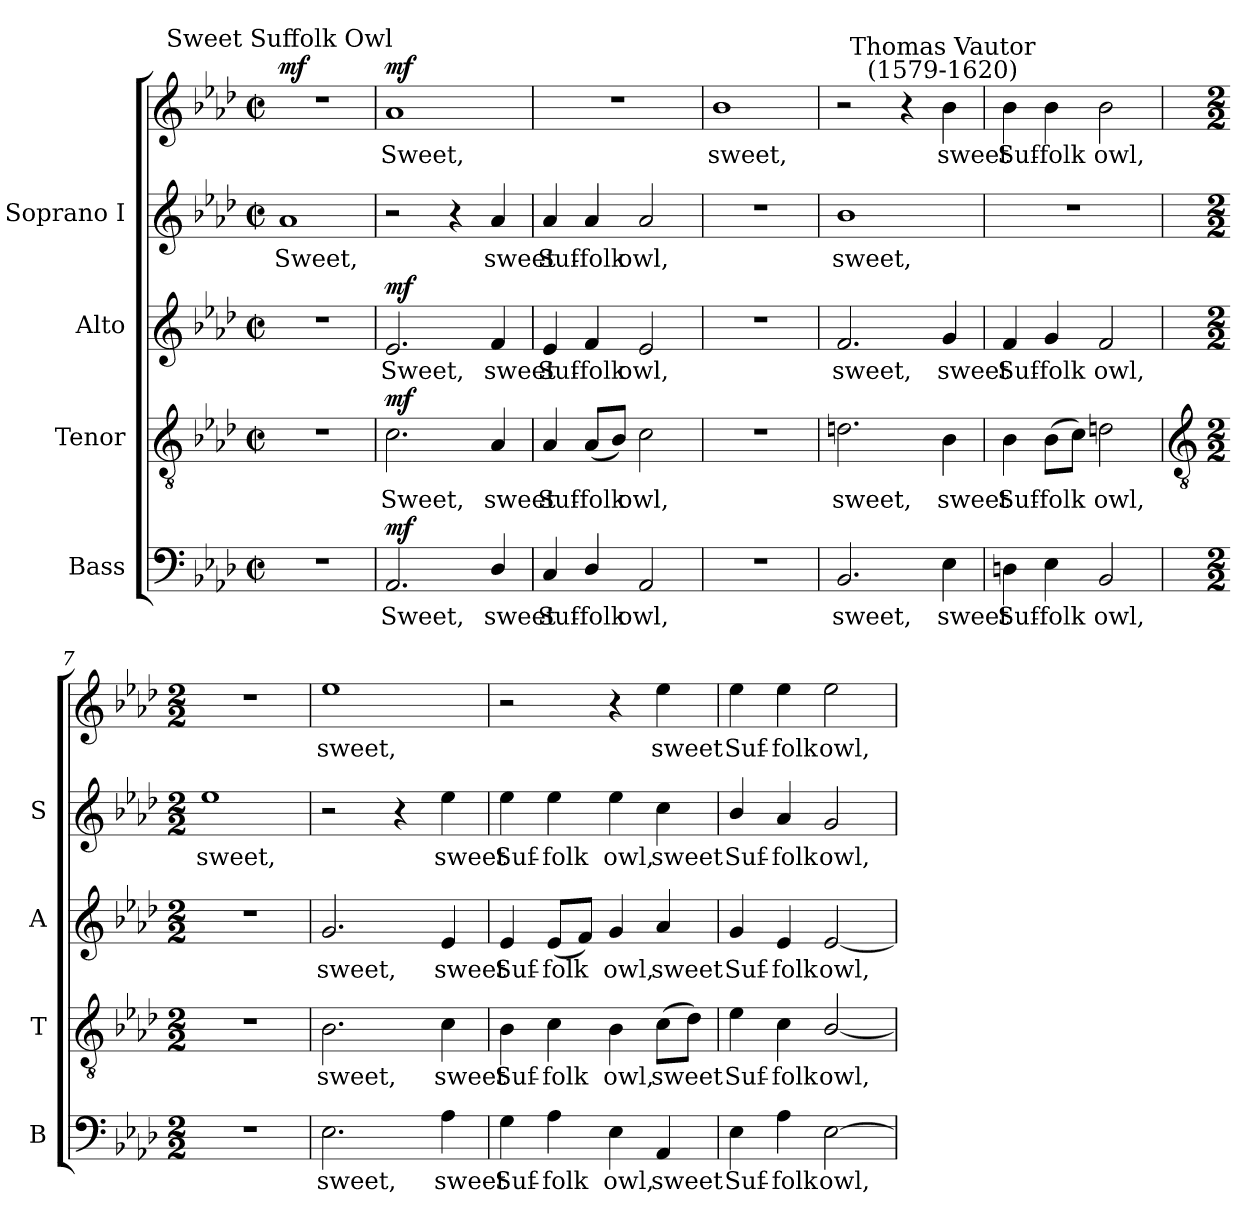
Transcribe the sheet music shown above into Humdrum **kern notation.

**kern	**text	**dynam	**kern	**text	**dynam	**kern	**text	**dynam	**kern	**text	**kern	**text	**dynam
*part4	*part4	*part4	*part3	*part3	*part3	*part2	*part2	*part2	*part1	*part1	*part1	*part1	*part1
*staff5	*staff5	*staff5	*staff4	*staff4	*staff4	*staff3	*staff3	*staff3	*staff2	*staff2	*staff1	*staff1	*staff1/2
*I"Bass	*	*	*I"Tenor	*	*	*I"Alto	*	*	*I"Soprano I	*	*	*	*
*I'B	*	*	*I'T	*	*	*I'A	*	*	*I'S	*	*	*	*
*clefF4	*	*	*clefGv2	*	*	*clefG2	*	*	*clefG2	*	*clefG2	*	*
*k[b-e-a-d-]	*	*	*k[b-e-a-d-]	*	*	*k[b-e-a-d-]	*	*	*k[b-e-a-d-]	*	*k[b-e-a-d-]	*	*
*A-:	*	*	*A-:	*	*	*A-:	*	*	*A-:	*	*A-:	*	*
*M2/2	*	*	*M2/2	*	*	*M2/2	*	*	*M2/2	*	*M2/2	*	*
*met(c|)	*	*	*met(c|)	*	*	*met(c|)	*	*	*met(c|)	*	*met(c|)	*	*
=1	=1	=1	=1	=1	=1	=1	=1	=1	=1	=1	=1	=1	=1
!	!	!	!	!	!	!	!	!	!	!	!LO:TX:a:cj:t=Sweet Suffolk Owl	!	!
!	!	!	!	!	!	!	!	!	!	!LO:LY:b	!	!	!LO:DY:b=2
1r	.	.	1r	.	.	1r	.	.	1a-	Sweet,	1r	.	mf
=2	=2	=2	=2	=2	=2	=2	=2	=2	=2	=2	=2	=2	=2
!	!LO:LY:b	!LO:DY:b	!	!LO:LY:b	!LO:DY:b	!	!LO:LY:b	!LO:DY:b	!	!	!	!LO:LY:b	!LO:DY:b
2.AA-	Sweet,	mf	2.c	Sweet,	mf	2.e-	Sweet,	mf	2r	.	1a-	Sweet,	mf
.	.	.	.	.	.	.	.	.	4r	.	.	.	.
!	!LO:LY:b	!	!	!LO:LY:b	!	!	!LO:LY:b	!	!	!LO:LY:b	!	!	!
4D-/	sweet	.	4A-	sweet	.	4f	sweet	.	4a-	sweet	.	.	.
=3	=3	=3	=3	=3	=3	=3	=3	=3	=3	=3	=3	=3	=3
!	!LO:LY:b	!	!	!LO:LY:b	!	!	!LO:LY:b	!	!	!LO:LY:b	!	!	!
4C	Suf-	.	4A-	Suf-	.	4e-	Suf-	.	4a-	Suf-	1r	.	.
!	!LO:LY:b	!	!	!LO:LY:b	!	!	!LO:LY:b	!	!	!LO:LY:b	!	!	!
4D-/	-folk	.	(<8A-L	-folk	.	4f	-folk	.	4a-	-folk	.	.	.
.	.	.	8B-J)	.	.	.	.	.	.	.	.	.	.
!	!LO:LY:b	!	!	!LO:LY:b	!	!	!LO:LY:b	!	!	!LO:LY:b	!	!	!
2AA-	owl,	.	2c	owl,	.	2e-	owl,	.	2a-	owl,	.	.	.
=4	=4	=4	=4	=4	=4	=4	=4	=4	=4	=4	=4	=4	=4
!	!	!	!	!	!	!	!	!	!	!	!	!LO:LY:b	!
1r	.	.	1r	.	.	1r	.	.	1r	.	1b-	sweet,	.
=5	=5	=5	=5	=5	=5	=5	=5	=5	=5	=5	=5	=5	=5
!	!LO:LY:b	!	!	!LO:LY:b	!	!	!LO:LY:b	!	!	!LO:LY:b	!	!	!
2.BB-	sweet,	.	2.dn	sweet,	.	2.f	sweet,	.	1b-	sweet,	2r	.	.
.	.	.	.	.	.	.	.	.	.	.	4r	.	.
!	!	!	!	!	!	!	!	!	!	!	!LO:TX:a:cj:t=Thomas Vautor\n(1579-1620)	!	!
!	!LO:LY:b	!	!	!LO:LY:b	!	!	!LO:LY:b	!	!	!	!	!LO:LY:b	!
4E-	sweet	.	4B-	sweet	.	4g	sweet	.	.	.	4b-	sweet	.
=6	=6	=6	=6	=6	=6	=6	=6	=6	=6	=6	=6	=6	=6
!	!LO:LY:b	!	!	!LO:LY:b	!	!	!LO:LY:b	!	!	!	!	!LO:LY:b	!
4Dn	Suf-	.	4B-	Suf-	.	4f	Suf-	.	1r	.	4b-	Suf-	.
!	!LO:LY:b	!	!	!LO:LY:b	!	!	!LO:LY:b	!	!	!	!	!LO:LY:b	!
4E-	-folk	.	(>8B-L	-folk	.	4g	-folk	.	.	.	4b-	-folk	.
.	.	.	8cJ)	.	.	.	.	.	.	.	.	.	.
!	!LO:LY:b	!	!	!LO:LY:b	!	!	!LO:LY:b	!	!	!	!	!LO:LY:b	!
2BB-	owl,	.	2dn	owl,	.	2f	owl,	.	.	.	2b-	owl,	.
!!LO:LB:g=z
=7	=7	=7	=7	=7	=7	=7	=7	=7	=7	=7	=7	=7	=7
*	*	*	*clefGv2	*	*	*	*	*	*	*	*	*	*
*M2/2	*	*	*M2/2	*	*	*M2/2	*	*	*M2/2	*	*M2/2	*	*
!	!	!	!	!	!	!	!	!	!	!LO:LY:b	!	!	!
1r	.	.	1r	.	.	1r	.	.	1ee-	sweet,	1r	.	.
=8	=8	=8	=8	=8	=8	=8	=8	=8	=8	=8	=8	=8	=8
!	!LO:LY:b	!	!	!LO:LY:b	!	!	!LO:LY:b	!	!	!	!	!LO:LY:b	!
2.E-	sweet,	.	2.B-	sweet,	.	2.g	sweet,	.	2r	.	1ee-	sweet,	.
.	.	.	.	.	.	.	.	.	4r	.	.	.	.
!	!LO:LY:b	!	!	!LO:LY:b	!	!	!LO:LY:b	!	!	!LO:LY:b	!	!	!
4A-	sweet	.	4c	sweet	.	4e-	sweet	.	4ee-	sweet	.	.	.
=9	=9	=9	=9	=9	=9	=9	=9	=9	=9	=9	=9	=9	=9
!	!LO:LY:b	!	!	!LO:LY:b	!	!	!LO:LY:b	!	!	!LO:LY:b	!	!	!
4G	Suf-	.	4B-	Suf-	.	4e-	Suf-	.	4ee-	Suf-	2r	.	.
!	!LO:LY:b	!	!	!LO:LY:b	!	!	!LO:LY:b	!	!	!LO:LY:b	!	!	!
4A-	-folk	.	4c	-folk	.	(<8e-L	-folk	.	4ee-	-folk	.	.	.
.	.	.	.	.	.	8fJ)	.	.	.	.	.	.	.
!	!LO:LY:b	!	!	!LO:LY:b	!	!	!LO:LY:b	!	!	!LO:LY:b	!	!	!
4E-	owl,	.	4B-	owl,	.	4g	owl,	.	4ee-	owl,	4r	.	.
!	!LO:LY:b	!	!	!LO:LY:b	!	!	!LO:LY:b	!	!	!LO:LY:b	!	!LO:LY:b	!
4AA-	sweet	.	(>8cL	sweet	.	4a-	sweet	.	4cc	sweet	4ee-	sweet	.
.	.	.	8d-J)	.	.	.	.	.	.	.	.	.	.
=10	=10	=10	=10	=10	=10	=10	=10	=10	=10	=10	=10	=10	=10
!	!LO:LY:b	!	!	!LO:LY:b	!	!	!LO:LY:b	!	!	!LO:LY:b	!	!LO:LY:b	!
4E-	Suf-	.	4e-	Suf-	.	4g	Suf-	.	4b-/	Suf-	4ee-	Suf-	.
!	!LO:LY:b	!	!	!LO:LY:b	!	!	!LO:LY:b	!	!	!LO:LY:b	!	!LO:LY:b	!
4A-	-folk	.	4c	-folk	.	4e-	-folk	.	4a-	-folk	4ee-	-folk	.
!	!LO:LY:b	!	!	!LO:LY:b	!	!	!LO:LY:b	!	!	!LO:LY:b	!	!LO:LY:b	!
[2E-	owl,	.	[2B-/	owl,	.	[2e-	owl,	.	2g	owl,	2ee-	owl,	.
=	=	=	=	=	=	=	=	=	=	=	=	=	=
*-	*-	*-	*-	*-	*-	*-	*-	*-	*-	*-	*-	*-	*-
